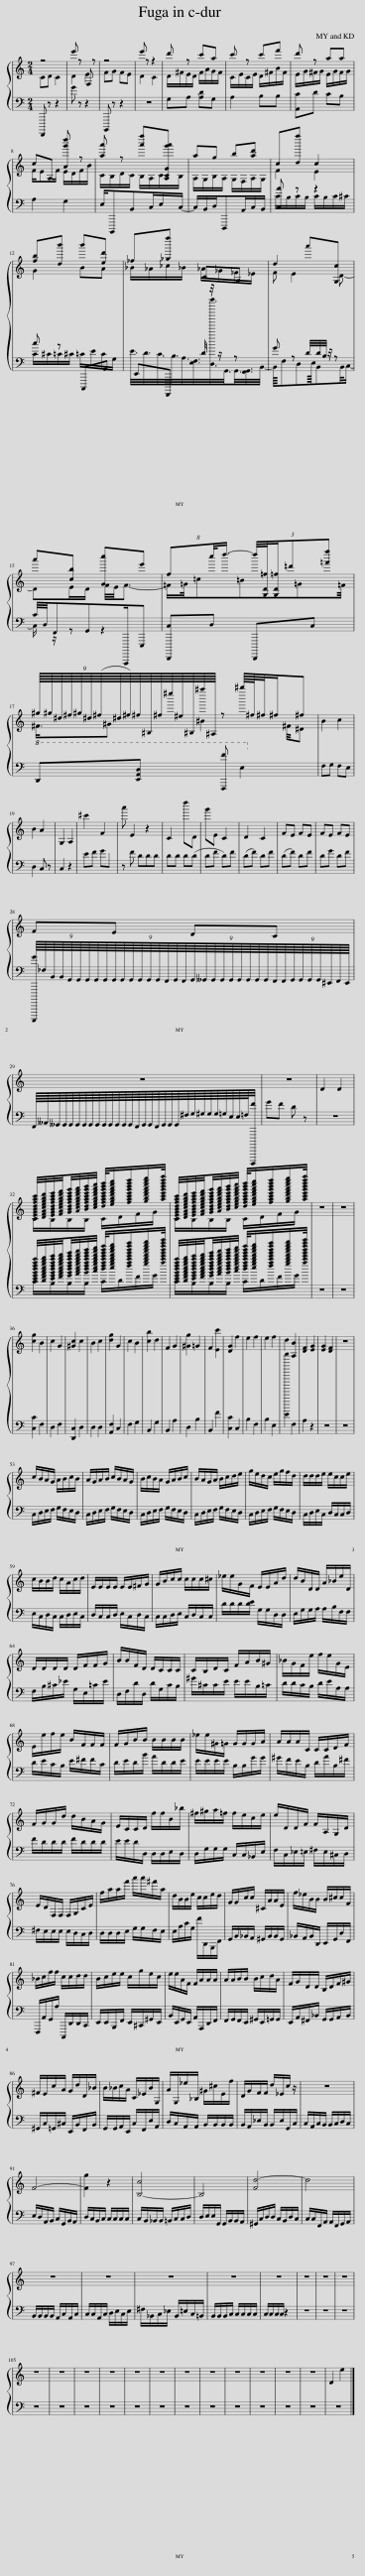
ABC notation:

X:1
%%score { ( 1 2 ) | ( 3 4 ) }
L:1/8
M:2/4
I:linebreak $
K:C
V:1 treble
V:2 treble
V:3 bass
V:4 bass
V:1
 z4 | e' z F, z | z4 | e' z z2 | d' z c'a | %5
 c' z c'f' | d' z aa |$ cA, [Ag'd''] z | [aa'] z [a'f''][A,CGg'a'] | ag b[ad'] | %10
 c[df''] c2 |$ [fb][db'] b'[ed'] | _f[_gf''] CA, | d2 a'[G,c] |$ a'[cb] [Gc'']e' | %15
 fc''/<d''/- (3:2:5d''/4[G,D=f]/4[G,D=f]/=d'[=f'f''] |$ (9:8:9^g/8^g/8^d/8^f/8^g/8^d/8(^f/8^d/8^f/8)^f/8^B,/8^f/8^e''/8^e/8^B,/8^a''/8^A,/8 z ^b''/8^f/8^f/4^f/^f | B2 c2 |$ B2 A2 | G,2 A,2 | %20
 ^c'2 F2 | a' E2 z2 | C2 d''D | g'E C2 | D2 C2 | %25
 FE FE | FE FE |$ FE DC |$ z4 | z4 | %30
 D2 D2 |$ [CEGBdfac']/4[DFAcegbd']/4[EGBdfac'e']/4[FAcegbd'f']/4[GBdfac'e'g']/4[Acegbd'f'a']/4[Bdfac'e'g'b']/4[cegbd'f'a'c'']/4 [dfac'e'g'b'd'']/4[egbd'f'a'c''e'']/[fac'e'g'b'd''f'']/[gbd'f'a'c''e''g'']/[ac'e'g'b'd''f''a'']/4 | [CEGBdfac']/4[DFAcegbd']/4[EGBdfac'e']/4[FAcegbd'f']/4[GBdfac'e'g']/4[Acegbd'f'a']/4[Bdfac'e'g'b']/4[cegbd'f'a'c'']/4 [dfac'e'g'b'd'']/4[egbd'f'a'c''e'']/[fac'e'g'b'd''f'']/[gbd'f'a'c''e''g'']/[ac'e'g'b'd''f''a'']/4 | z4 | z4 |$ %35
 [cg]2 B2 | c2 G2 | [^Gc]2 c2 | B2 c2 | [dg]2 G2 | %40
 c2 B2 | [cb]2 d2 | F2 G2 | [^Gg]2 =G2 | F2 [Ec']2 | %45
 [DG]2 f2 | e2 f2 | e2 f2 | d2 [A,B]2 | [DF]2 [EG]2 | %50
 [EG]2 [DF]2 | z4 |$ c/B/A/G/ A/B/c/B/ | A/G/A/B/ c/B/A/G/ | B/c/B/A/ G/A/B/c/ | %55
 B/A/G/A/ B/c/d/e/ | g/e/d/c/ e/g/f/d/ | d/d/d/e/ e/c/c/e/ |$ c/B/B/d/ c/A/c/d/ | E/E/E/E/ E/E/^F/G/ | %60
 G/B/c/c/ c/c/c/^c/ | _e/e/G/F/ E/E/A/d/ | d/B/D/D/ A/_B/e/D/ |$ D/D/D/D/ D/F/F/G/ | B/B/F/D/ D/C/C/C/ | %65
 C/B,/D/C/ F/A/B/^G/ | _B/G/F/e/ f/e/G/E/ |$ E/e/f/e/ B/F/F/F/ | F/G/B/B/ B/B/B/B/ | _e/e/^G/=G/ G/G/G/A/ | %70
 A/A/A/C/ C/C/D/F/ |$ F/G/G/d/ d/B/A/G/ | E/C/C/D/ f/f/B/_b/ | ^f/^g/a/=f/ f/e/c/e/ | e/D/D/F/ F/A,/G,/D/ |$ %75
 E/D/F,/F,/ F,/G,/C/E/ | f/a/a/f'/ a'/a'/^f'/a/ | d/B/B/e/ c/c/e/d/ | G/G/c/c/ ^C/A/A/E/ | f/_e/B/B/ B/^c/c/F/ |$ %80
 _B/c/f/f/ c/c/d/d/ | B/c/e/e/ c/g/e/c/ | e/e/A/F/ F/A/A/A/ | A/A/B/B/ B/c/d/A/ | F/G/D/D/ B,/D/F/^G/ |$ %85
 ^F/E/c/A/ G/d/D/_B/ | B/_B/c/A/ C/_E/B/G,/ | A/G,/_e/_B,/ ^G/^c/E/f/ | D/G/F/F/ d/_E/c/ z/ | z4 |$ %90
 F4- | [Fg]2 z2 | [B,-c]4 | B,4 | [Fd-]4 | %95
 d4 |$ z4 | z4 | z4 | z4 | %100
 z4 | z4 | z4 | z4 |$ z4 | %105
 z4 | z4 | z4 | z4 | z4 | %110
 z4 | z4 | z4 | z4 | z4 | %115
 z4 | D2 e2 |] %117
V:2
 CD C2 | D2 E2 | FG FE | D2 C2 | D/^F/E/D/ F/A/G/F/ | %5
 C/E/C/E/ D/^F/B/F/ | E/G/^F/G/ E/G/F/G/ |$ F/EF/ E/D/F/B/ | C/B,/D/C/ B,/A,/C/B,/ | A,/G,/B,/A,/ G,/F,/A,/G,/ | %10
 F2 E2 |$ G2 BA | _B/_A/_c/_B/ _A/_G/_F/_E/ | F E2 D- |$ DE/D/ F/4E/4F3/2- | %15
 =F/=G/4=c=B=G=F/4 |$ ^F3/4^G ^B2 ^F/4^D | x4 |$ x4 | x4 | %20
 x4 | x5 | x4 | x4 | x4 | %25
 x4 | x4 |$ x81/20 |$ x4 | x4 | %30
 x4 |$ C/B,/B,/B,/ C/D/F/G/ | C/B,/B,/B,/ C/D/F/G/ | x4 | x4 |$ %35
 x4 | x4 | x4 | x4 | x4 | %40
 x4 | x4 | x4 | x4 | x4 | %45
 x4 | x4 | x4 | x4 | x4 | %50
 x4 | x4 |$ x4 | x4 | x4 | %55
 x4 | x4 | x4 |$ x4 | x4 | %60
 x4 | x4 | x4 |$ x4 | x4 | %65
 x4 | x4 |$ x4 | x4 | x4 | %70
 x4 |$ x4 | x4 | x4 | x4 |$ %75
 x4 | x4 | x4 | x4 | x4 |$ %80
 x4 | x4 | x4 | x4 | x4 |$ %85
 x4 | x4 | x4 | x4 | x4 |$ %90
 x4 | x4 | x4 | x4 | x4 | %95
 x4 |$ x4 | x4 | x4 | x4 | %100
 x4 | x4 | x4 | x4 |$ x4 | %105
 x4 | x4 | x4 | x4 | x4 | %110
 x4 | x4 | x4 | x4 | x4 | %115
 x4 | x4 |] %117
V:3
 F,,,, z z2 | G z z2 | B,,,, z z2 | z4 | G,A, [A,D]G, | %5
 A,2 B,B, | [A,,C]D CB, |$ A,2 G,2 | E,/B,,,,B,,C,/E,/C,/- | C,/B,,/D,/D,,,A,,/C,/B,,/ | %10
 [C,A] z z2 |$ c z C,,,A,, | E,,F,,,, D/4 z/4 z/ z | G z D/4D/4B,/4 z/4 z |$ C/4D,/4F,,G,,A,,,,,/E,,, | %15
 [D,,,,C,]D, D,,,,C, |$!8va(! D,[E,A,D] [F,,f] E2!8va)! | F,G, F,E, |$ D,2 C, z | C,2 z2 | %20
 EF Gx | z F DDD | DD D(D | DF D)F | (DF) DF | %25
 (DF) DF | DG DF |$ (9:8:9[C,,,,,G]/8_F,/8B,,/8B,,/8G,,/8G,,/8G,,/8G,,/8G,,/8(9:8:9G,,/8G,,/8G,,/8G,,/8G,,/8G,,/8F,,/8G,,/8F,,/8(9:8:9G,,/8__G,,/8G,,/8G,,/8G,,/8G,,/8G,,/8G,,/8G,,/8(9:8:9F,,/8F,,/8G,,/8G,,/8G,,/8G,,/8^E,,/8F,,/8E,,/8 |$ F,,/8__A,,/8__G,,/8G,,/8G,,/8G,,/8G,,/8G,,/8G,,/8G,,/8G,,/8G,,/8G,,/8G,,/8F,,/8G,,/8G,,/8F,,/8G,,/8G,,/8G,,/8^F,/8G,/8^G,/8G,/8G,/8=G,/8E,/8E,/8=F,/8[D,,,,,F]/4 | GF D z | %30
 z4 |$ [CEGBdfac']/4[DFAcegbd']/4[EGBdfac'e']/4[FAcegbd'f']/4[GBdfac'e'g']/4[Acegbd'f'a']/4[Bdfac'e'g'b']/4[cegbd'f'a'c'']/4 [dfac'e'g'b'd'']/4[egbd'f'a'c''e'']/[fac'e'g'b'd''f'']/[gbd'f'a'c''e''g'']/[ac'e'g'b'd''f''a'']/4 | [CEGBdfac']/4[DFAcegbd']/4[EGBdfac'e']/4[FAcegbd'f']/4[GBdfac'e'g']/4[Acegbd'f'a']/4[Bdfac'e'g'b']/4[cegbd'f'a'c'']/4 [dfac'e'g'b'd'']/4[egbd'f'a'c''e'']/[fac'e'g'b'd''f'']/[gbd'f'a'c''e''g'']/[ac'e'g'b'd''f''a'']/4 | z4 | z4 |$ %35
 [C,C]2 F,2 | D,2 F,2 | [D,,C,]2 D,2 | D,2 D,2 | [A,,F,]2 C,2 | %40
 F,2 G,2 | B,,2 G,2 | B,,2 A,2 | D,2 B,2 | B,,2 F2 | %45
 [C,C]2 C,2 | B,2 F,2 | B,2 E,2 | [Eg'''']2 F,2 | A,2 z2 | %50
 z4 | z4 |$ C,/D,/E,/F,/ G,/F,/E,/D,/ | C,/D,/E,/F,/ G,/F,/E,/D,/ | C,/D,/E,/F,/ G,/F,/E,/D,/ | %55
 C,/D,/E,/F,/ G,/F,/E,/D,/ | C,/D,/E,/F,/ G,/F,/E,/D,/ | C,/D,/E,/C,/ D,/C,/C,/D,/ |$ E,/C,/D,/C,/ C,/D,/E,/C,/ | D,/C,/C,/D,/ E,/C,/D,/C,/ | %60
 C,/C,/D,/E,/ C,/D,/C,/C,/ | D/D/D/[DE]/ G,/G,/D,/D,/ | E,/G,/G,/A,/ A,/B,/F,/F,/ |$ F,/B,/^C/_E/ G,/E,/=C/E/ | D,/F,/D/D,/ D/G,/C/B,/ | %65
 ^G/^C/C/E/ E/E/B,/=C/ | D/D/C/B,/ D/E/A,/A,/ |$ D/E/C/B,/ E/^F/F/C/ | D/E/D/B/ A/D/D/E/ | E/E/E/E/ B,/B,/G/G/ | %70
 ^G/F/E/B,/ D/A/B,/^F/ |$ F/D/D/D/ F/D/D/D/ | E/E/D/D,/ D,/D,/E,/D,/ | D,/G,/G,/G,/ C,/C,/_B,,/E,/ | F,/C,/_E,/=E,/ ^F,/E,/^C,/D,/ |$ %75
 ^F,/E,/E,/E,/ E,/D,/C,/D,/ | D,/D,/D,/E,/ G,/G,/F,/E,/ | E,/A,/C/G,/ F/D,,/B,,,/F,,/ | G,,/B,,/_B,,/A,,/ ^G,,/B,,/B,,/G,,/ | _B,,/A,,/B,,/D,,/ E,,/G,,/D,/F,,/ |$ %80
 F,,,/A,,/G,,/A,/ C,,,/D,,/D,,/C,,/ | E,,/E,,/B,,,/F,,/ E,,/^C,,/^G,,/E,,/ | B,,/E,,/G,,/E,,/ A,,/A,,,/D,,/F,,/ | F,,/G,,/F,,/E,,/ ^G,,/E,,/=G,,/G,,/ | E,,/A,,/^F,,/_B,,/ G,,/G,,/A,,/B,,/ |$ %85
 ^G,,/C,/=G,,/^C,/ E,,/B,,/F,,/B,,/ | G,,/G,,/A,,/E,,/ C,/F,,/E,/A,,/ | D,/C,/A,,/A,,/ B,,/B,,/B,,/B,,/ | B,,/A,,/_E,/B,,/ B,,/E,/G,,/C,/ | C,/A,,/C,/B,,/ B,,/C,/D,/C,/ |$ %90
 E,/D,/A,,/B,,/ C,/G,,/B,,/A,,/ | D,/C,/B,,/C,/ C,/C,/C,/C,/ | C,/B,,/_B,,/B,,/ =B,,/C,/C,/D,/ | D,/E,/E,/G,,/ G,,/B,,/B,,/A,,/ | ^G,,/C,/D,/D,/ C,/B,,/D,/C,/ | %95
 C,/C,/F,,/A,,/ A,,/F,,/G,,/A,,/ |$ B,,/B,,/B,,/B,,/ A,,/C,/A,,/C,/ | C,/C,/A,,/C,/ D,/E,/C,/E,/ | ^F,/_B,,/C,/_E,/ B,,/=E,/C,/=B,,/ | B,,/B,,/B,,/C,/ C,/C,/C,/C,/ | %100
 C,/C,/C,/C,/ z2 | z4 | z4 | z4 |$ z4 | %105
 z4 | z4 | z4 | z4 | z4 | %110
 z4 | z4 | z4 | z4 | z4 | %115
 z4 | z4 |] %117
V:4
 x4 | x4 | x4 | x4 | x4 | %5
 x4 | x4 |$ x4 | x4 | x4 | %10
 C/B,/C/B,/ C/B,/C/^C/ |$ C/^C/=C/^C/ =C/E/C/G,/ | E3/8D3/8C3/8B,3/8A,3/8[E,F,]3/8[D,b''']3/8G,,3/8G,,3/8[F,,G,,]3/8B,,/4- | B,,/8F,D,E,/8B,,B,,/4C,/- |$ C,/ z/ z z2 | %15
 x4 |$!8va(! x5!8va)! | x4 |$ x4 | x4 | %20
 x4 | x5 | x4 | x4 | x4 | %25
 x4 | x4 |$ x81/20 |$ x4 | x4 | %30
 x4 |$ C/B,/B,/B,/ C/D/F/G/ | C/B,/B,/B,/ C/D/F/G/ | x4 | x4 |$ %35
 x4 | x4 | x4 | x4 | x4 | %40
 x4 | x4 | x4 | x4 | x4 | %45
 x4 | x4 | x4 | x4 | x4 | %50
 x4 | x4 |$ x4 | x4 | x4 | %55
 x4 | x4 | x4 |$ x4 | x4 | %60
 x4 | x4 | x4 |$ x4 | x4 | %65
 x4 | x4 |$ x4 | x4 | x4 | %70
 x4 |$ x4 | x4 | x4 | x4 |$ %75
 x4 | x4 | x4 | x4 | x4 |$ %80
 x4 | x4 | x4 | x4 | x4 |$ %85
 x4 | x4 | x4 | x4 | x4 |$ %90
 x4 | x4 | x4 | x4 | x4 | %95
 x4 |$ x4 | x4 | x4 | x4 | %100
 x4 | x4 | x4 | x4 |$ x4 | %105
 x4 | x4 | x4 | x4 | x4 | %110
 x4 | x4 | x4 | x4 | x4 | %115
 x4 | x4 |] %117
